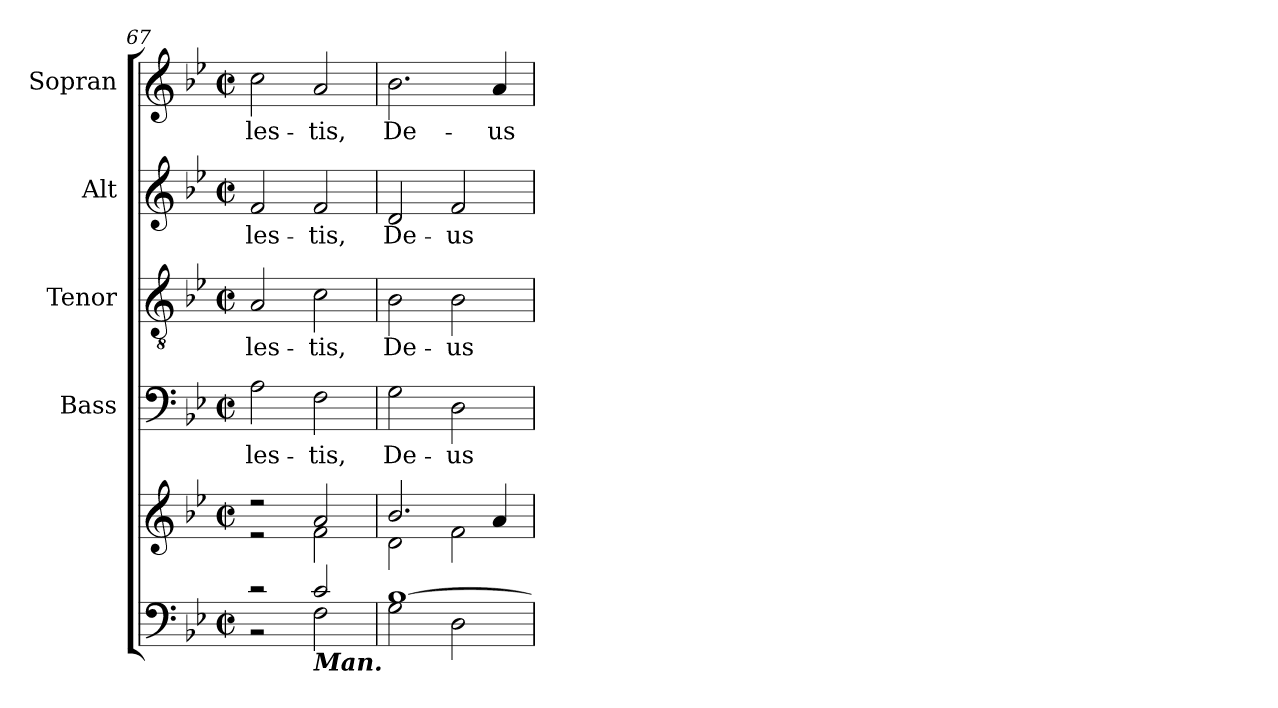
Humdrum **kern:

**kern	**kern	**kern	**text	**kern	**text	**kern	**text	**kern	**text
*part5	*part5	*part4	*part4	*part3	*part3	*part2	*part2	*part1	*part1
*staff6	*staff5	*staff4	*staff4	*staff3	*staff3	*staff2	*staff2	*staff1	*staff1
*	*	*I"Bass	*	*I"Tenor	*	*I"Alt	*	*I"Sopran	*
*	*	*I'B.	*	*I'T.	*	*I'A.	*	*I'S.	*
*clefF4	*clefG2	*clefF4	*	*clefGv2	*	*clefG2	*	*clefG2	*
*k[b-e-]	*k[b-e-]	*k[b-e-]	*	*k[b-e-]	*	*k[b-e-]	*	*k[b-e-]	*
*B-:	*B-:	*B-:	*	*B-:	*	*B-:	*	*B-:	*
*M2/2	*M2/2	*M2/2	*	*M2/2	*	*M2/2	*	*M2/2	*
*met(c|)	*met(c|)	*met(c|)	*	*met(c|)	*	*met(c|)	*	*met(c|)	*
=67	=67	=67	=67	=67	=67	=67	=67	=67	=67
*^	*^	*	*	*	*	*	*	*	*
!	!	!	!	!	!LO:LY:b	!	!LO:LY:b	!	!LO:LY:b	!	!LO:LY:b
2r	2r	2r	2r	2A\	-les-	2A/	-les-	2f/	-les-	2cc\	-les-
!LO:TX:b:Bi:t=Man.	!	!	!	!	!	!	!	!	!	!	!
!	!	!	!	!	!LO:LY:b	!	!LO:LY:b	!	!LO:LY:b	!	!LO:LY:b
2c/	2F\	2a/	2f\	2F\	-tis,	2c\	-tis,	2f/	-tis,	2a/	-tis,
=68	=68	=68	=68	=68	=68	=68	=68	=68	=68	=68	=68
!	!	!	!	!	!LO:LY:b	!	!LO:LY:b	!	!LO:LY:b	!	!LO:LY:b
[>1B-	2G\	2.b-/	2d\	2G\	De-	2B-\	De-	2d/	De-	2.b-\	De-
!	!	!	!	!	!LO:LY:b	!	!LO:LY:b	!	!LO:LY:b	!	!
.	2D\	.	2f\	2D\	-us	2B-\	-us	2f/	-us	.	.
!	!	!	!	!	!	!	!	!	!	!	!LO:LY:b
.	.	4a/	.	.	.	.	.	.	.	4a/	-us
*v	*v	*	*	*	*	*	*	*	*	*	*
*	*v	*v	*	*	*	*	*	*	*	*
=	=	=	=	=	=	=	=	=	=
*-	*-	*-	*-	*-	*-	*-	*-	*-	*-
